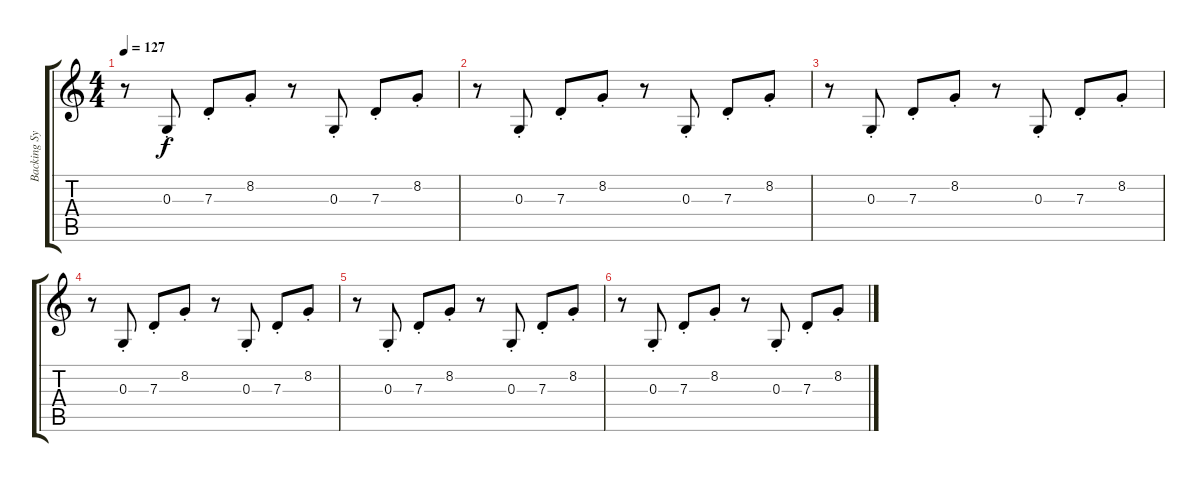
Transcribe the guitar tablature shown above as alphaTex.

\track ("Backing Synth" "Backing Sy") {instrument synthbrass2}
\staff {score tabs}
\tuning (E4 B3 G3 D3 A2 E2) {hide}
\ts (4 4)
\tempo 127
\clef g2
\ks c
r.8{dy f volume 5} 0.3{st}.8 7.3{st}.8 8.2{st}.8 r.8 0.3{st}.8 7.3{st}.8 8.2{st}.8 |
r.8 0.3{st}.8 7.3{st}.8 8.2{st}.8 r.8 0.3{st}.8 7.3{st}.8 8.2{st}.8 |
r.8 0.3{st}.8 7.3{st}.8 8.2{st}.8 r.8 0.3{st}.8 7.3{st}.8 8.2{st}.8 |
r.8 0.3{st}.8 7.3{st}.8 8.2{st}.8 r.8 0.3{st}.8 7.3{st}.8 8.2{st}.8 |
r.8{volume 0} 0.3{st}.8 7.3{st}.8 8.2{st}.8 r.8 0.3{st}.8 7.3{st}.8 8.2{st}.8 |
r.8 0.3{st}.8 7.3{st}.8 8.2{st}.8 r.8 0.3{st}.8 7.3{st}.8 8.2{st}.8
